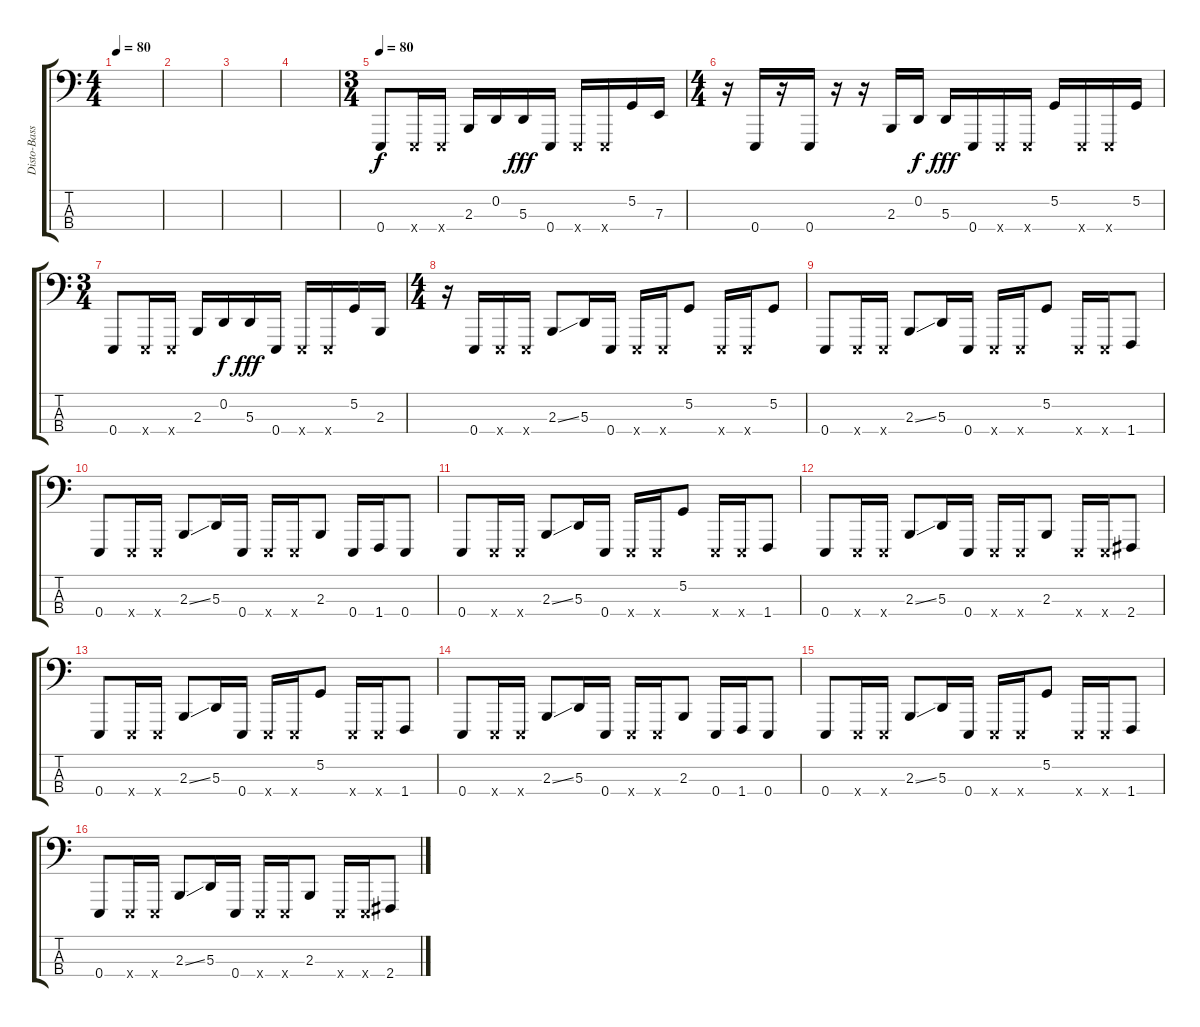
\track ("Disto-Bass" "Disto-Bass") {instrument lead8bassandlead}
\staff {score tabs}
\tuning (G2 D2 A1 E1) {hide}
\ts (4 4)
\tempo 80
\tempo 72
\tempo 80
\clef f4
\ks c
|
|
|
|
\ts (3 4)
\tempo 80
0.4.8 0.4{x}.16 0.4{x}.16 2.3.16 0.2.16{dy f} 5.3.16{dy fff} 0.4.16 0.4{x}.16 0.4{x}.16 5.2.16 7.3.16 |
\ts (4 4)
r.16 0.4.16 r.16 0.4.16 r.16 r.16 2.3.16 0.2.16{dy f} 5.3.16{dy fff} 0.4.16 0.4{x}.16 0.4{x}.16 5.2.16 0.4{x}.16 0.4{x}.16 5.2.16 |
\ts (3 4)
0.4.8 0.4{x}.16 0.4{x}.16 2.3.16 0.2.16{dy f} 5.3.16{dy fff} 0.4.16 0.4{x}.16 0.4{x}.16 5.2.16 2.3.16 |
\ts (4 4)
r.16 0.4.16 0.4{x}.16 0.4{x}.16 2.3{ss}.8 5.3.16 0.4.16 0.4{x}.16 0.4{x}.16 5.2.8 0.4{x}.16 0.4{x}.16 5.2.8 |
0.4.8 0.4{x}.16 0.4{x}.16 2.3{ss}.8 5.3.16 0.4.16 0.4{x}.16 0.4{x}.16 5.2.8 0.4{x}.16 0.4{x}.16 1.4.8 |
0.4.8 0.4{x}.16 0.4{x}.16 2.3{ss}.8 5.3.16 0.4.16 0.4{x}.16 0.4{x}.16 2.3.8 0.4.16 1.4.16 0.4.8 |
0.4.8 0.4{x}.16 0.4{x}.16 2.3{ss}.8 5.3.16 0.4.16 0.4{x}.16 0.4{x}.16 5.2.8 0.4{x}.16 0.4{x}.16 1.4.8 |
0.4.8 0.4{x}.16 0.4{x}.16 2.3{ss}.8 5.3.16 0.4.16 0.4{x}.16 0.4{x}.16 2.3.8 0.4{x}.16 0.4{x}.16 2.4.8 |
0.4.8 0.4{x}.16 0.4{x}.16 2.3{ss}.8 5.3.16 0.4.16 0.4{x}.16 0.4{x}.16 5.2.8 0.4{x}.16 0.4{x}.16 1.4.8 |
0.4.8 0.4{x}.16 0.4{x}.16 2.3{ss}.8 5.3.16 0.4.16 0.4{x}.16 0.4{x}.16 2.3.8 0.4.16 1.4.16 0.4.8 |
0.4.8 0.4{x}.16 0.4{x}.16 2.3{ss}.8 5.3.16 0.4.16 0.4{x}.16 0.4{x}.16 5.2.8 0.4{x}.16 0.4{x}.16 1.4.8 |
0.4.8 0.4{x}.16 0.4{x}.16 2.3{ss}.8 5.3.16 0.4.16 0.4{x}.16 0.4{x}.16 2.3.8 0.4{x}.16 0.4{x}.16 2.4.8
